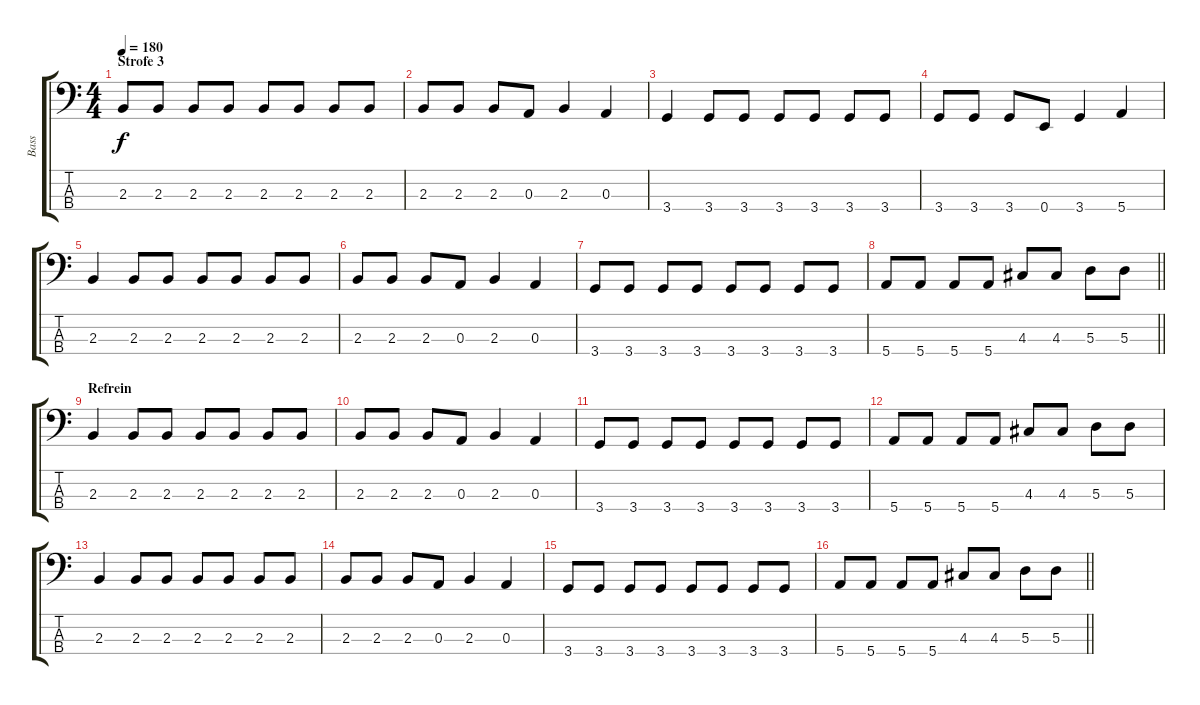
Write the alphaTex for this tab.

\track ("Bass" "Bass") {instrument acousticbass}
\staff {score tabs}
\tuning (G2 D2 A1 E1) {hide}
\ts (4 4)
\section ("" "Strofe 3")
\tempo 180
\clef f4
\ks c
2.3.8{dy f} 2.3.8 2.3.8 2.3.8 2.3.8 2.3.8 2.3.8 2.3.8 |
2.3.8 2.3.8 2.3.8 0.3.8 2.3.4 0.3.4 |
3.4.4 3.4.8 3.4.8 3.4.8 3.4.8 3.4.8 3.4.8 |
3.4.8 3.4.8 3.4.8 0.4.8 3.4.4 5.4.4 |
2.3.4 2.3.8 2.3.8 2.3.8 2.3.8 2.3.8 2.3.8 |
2.3.8 2.3.8 2.3.8 0.3.8 2.3.4 0.3.4 |
3.4.8 3.4.8 3.4.8 3.4.8 3.4.8 3.4.8 3.4.8 3.4.8 |
\barLineRight lightlight
5.4.8 5.4.8 5.4.8 5.4.8 4.3.8 4.3.8 5.3.8 5.3.8 |
\section ("" "Refrein")
2.3.4 2.3.8 2.3.8 2.3.8 2.3.8 2.3.8 2.3.8 |
2.3.8 2.3.8 2.3.8 0.3.8 2.3.4 0.3.4 |
3.4.8 3.4.8 3.4.8 3.4.8 3.4.8 3.4.8 3.4.8 3.4.8 |
5.4.8 5.4.8 5.4.8 5.4.8 4.3.8 4.3.8 5.3.8 5.3.8 |
2.3.4 2.3.8 2.3.8 2.3.8 2.3.8 2.3.8 2.3.8 |
2.3.8 2.3.8 2.3.8 0.3.8 2.3.4 0.3.4 |
3.4.8 3.4.8 3.4.8 3.4.8 3.4.8 3.4.8 3.4.8 3.4.8 |
\barLineRight lightlight
5.4.8 5.4.8 5.4.8 5.4.8 4.3.8 4.3.8 5.3.8 5.3.8
